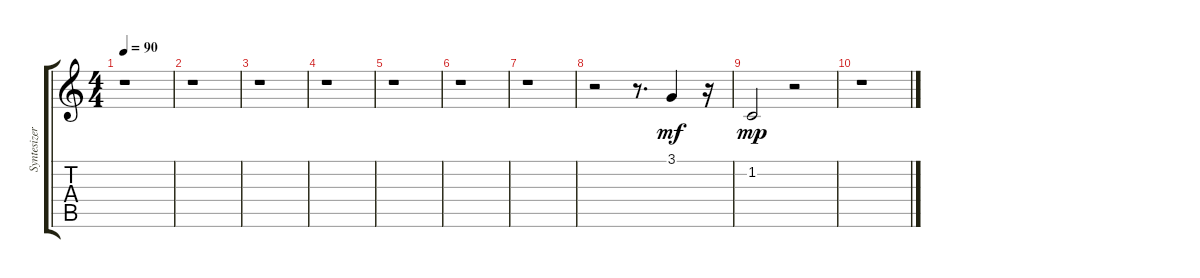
\track ("Syntesizer effects" "Syntesizer") {instrument musicbox}
\staff {score tabs}
\tuning (E4 B3 G3 D3 A2 E2) {hide}
\ts (4 4)
\tempo 90
\clef g2
\ks c
r.1{dy f} |
r.1 |
r.1 |
r.1 |
r.1 |
r.1 |
r.1 |
r.2 r.8{d} 3.1.4{dy mf} r.16 |
1.2.2{dy mp} r.2 |
r.1
